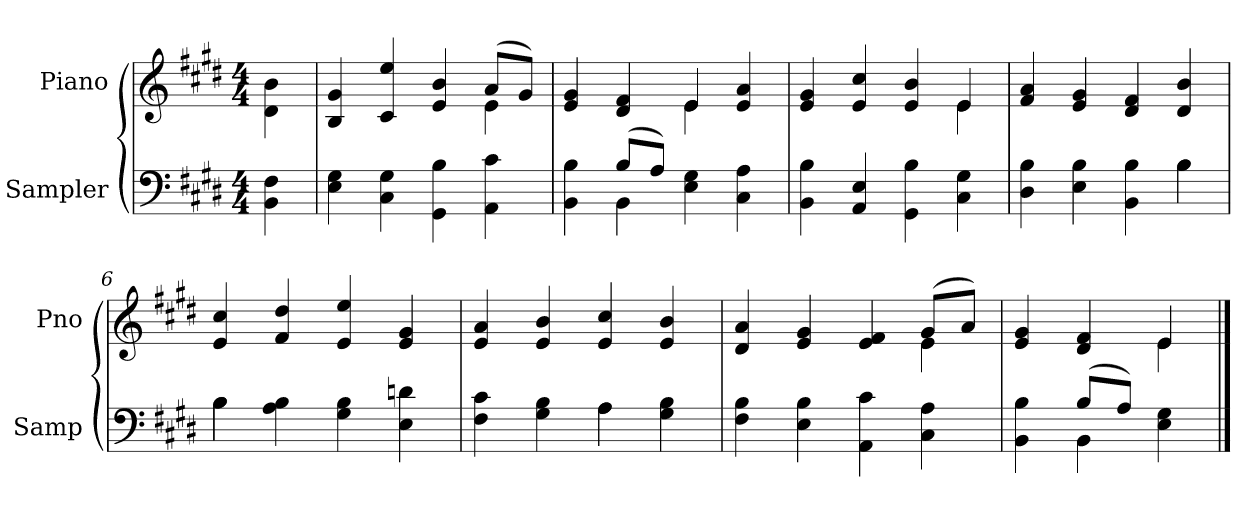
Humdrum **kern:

**kern	**kern
*part2	*part1
*staff2	*staff1
*I"Sampler	*I"Piano
*I'Samp	*I'Pno
*clefF4	*clefG2
*k[f#c#g#d#]	*k[f#c#g#d#]
*E:	*E:
*M4/4	*M4/4
=1	=1
4BB 4F#	4d#\ 4b\
=2	=2
*	*^
4E 4G#	4B 4g#	2.ryy
4C# 4G#	4c# 4ee	.
4GG# 4B	4e 4b	.
4AA 4c#	(8a/L	4e
.	8g#/J)	.
=3	=3	=3
*^	*	*
4BB 4B	4ryy	4e 4g#	2ryy
(8B/L	4BB	4d# 4f#	.
8A/J)	.	.	.
4E 4G#	2ryy	4e/	4e
4C# 4A	.	4e 4a	4ryy
*v	*v	*	*
=4	=4	=4
4BB 4B	4e 4g#	2.ryy
4AA 4E	4e 4cc#	.
4GG# 4B	4e 4b	.
4C# 4G#	4e/	4e
*	*v	*v
=5	=5
*^	*
4D# 4B	2.ryy	4f# 4a
4E 4B	.	4e 4g#
4BB 4B	.	4d# 4f#
4B\	4B	4d# 4b
=6	=6	=6
4B\	4B	4e 4cc#
4A 4B	2.ryy	4f# 4dd#
4G# 4B	.	4e 4ee
4E 4dn	.	4e 4g#
=7	=7	=7
4F# 4c#	2ryy	4e 4a
4G# 4B	.	4e 4b
4A\	4A	4e 4cc#
4G# 4B	4ryy	4e 4b
*v	*v	*
=8	=8
*	*^
4F# 4B	4d# 4a	2.ryy
4E 4B	4e 4g#	.
4AA 4c#	4e 4f#	.
4C# 4A	(8g#/L	4e
.	8a/J)	.
=9	=9	=9
*^	*	*
4BB 4B	4ryy	4e 4g#	2ryy
(8B/L	4BB	4d# 4f#	.
8A/J)	.	.	.
4E 4G#	4ryy	4e/	4e
*v	*v	*	*
*	*v	*v
==	==
*-	*-
